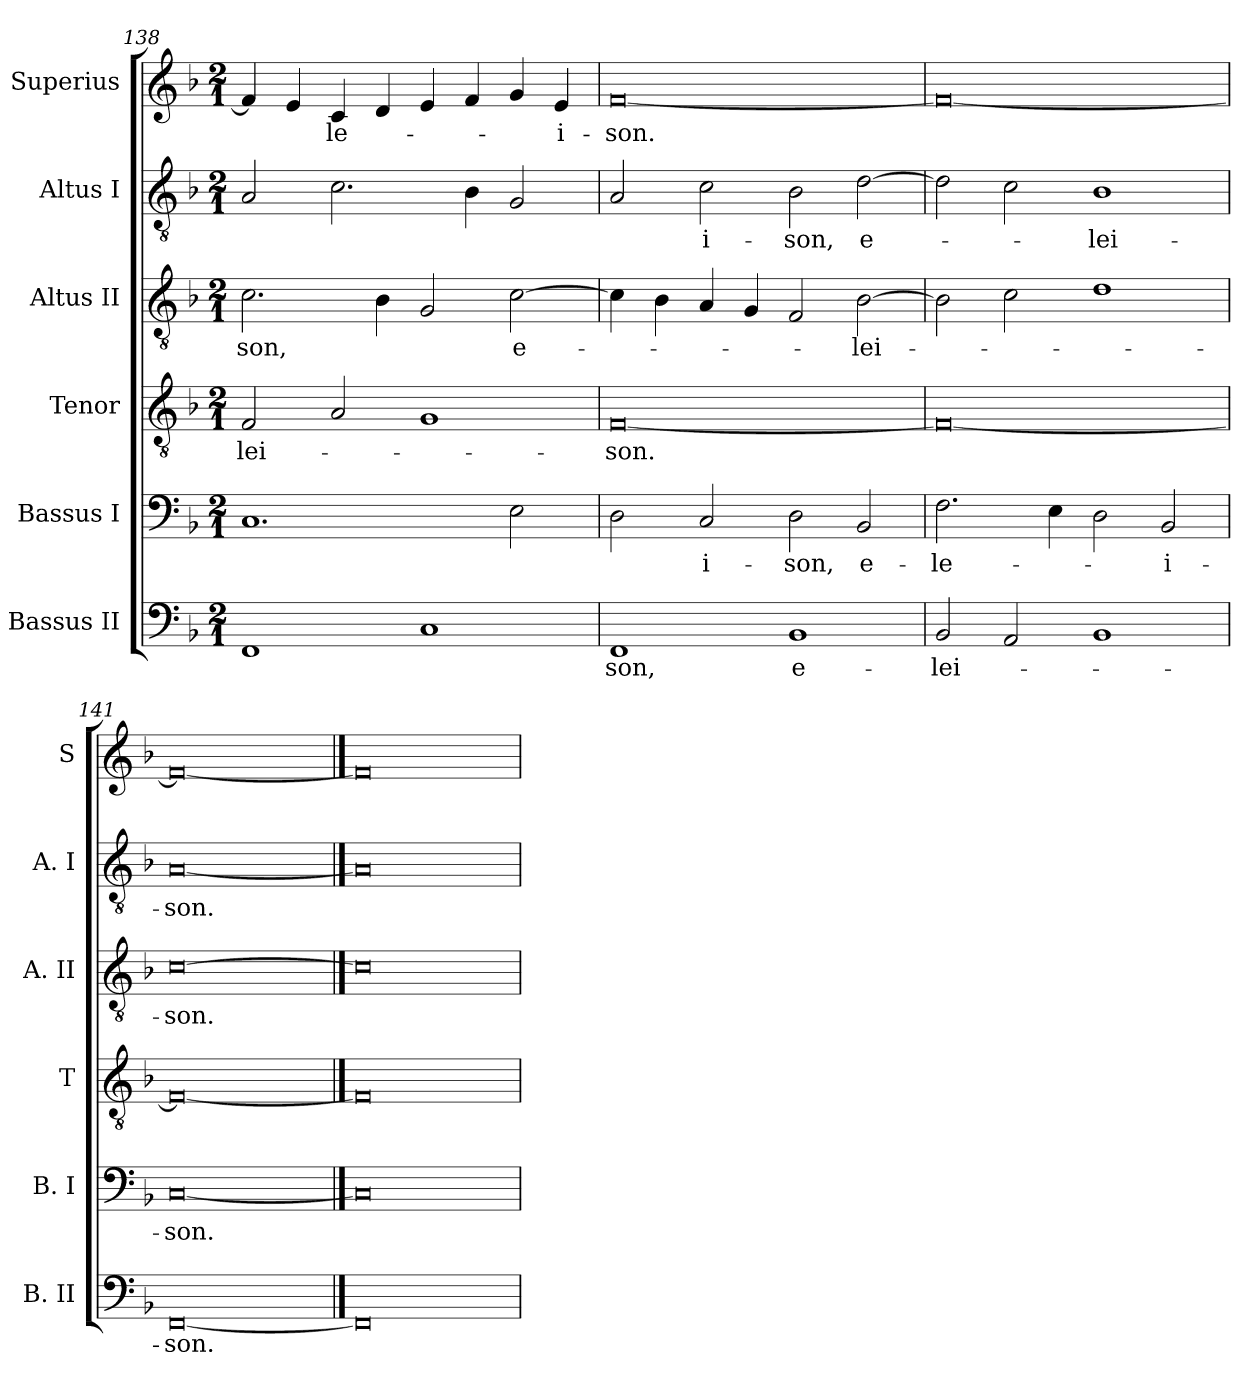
**kern	**text	**kern	**text	**kern	**text	**kern	**text	**kern	**text	**kern	**text
*part6	*part6	*part5	*part5	*part4	*part4	*part3	*part3	*part2	*part2	*part1	*part1
*staff6	*staff6	*staff5	*staff5	*staff4	*staff4	*staff3	*staff3	*staff2	*staff2	*staff1	*staff1
*I"Bassus II	*	*I"Bassus I	*	*I"Tenor	*	*I"Altus II	*	*I"Altus I	*	*I"Superius	*
*I'B. II	*	*I'B. I	*	*I'T	*	*I'A. II	*	*I'A. I	*	*I'S	*
*clefF4	*	*clefF4	*	*clefGv2	*	*clefGv2	*	*clefGv2	*	*clefG2	*
*k[b-]	*	*k[b-]	*	*k[b-]	*	*k[b-]	*	*k[b-]	*	*k[b-]	*
*F:	*	*F:	*	*F:	*	*F:	*	*F:	*	*F:	*
*M2/1	*	*M2/1	*	*M2/1	*	*M2/1	*	*M2/1	*	*M2/1	*
=138	=138	=138	=138	=138	=138	=138	=138	=138	=138	=138	=138
1FF	.	1.C	.	2F	-lei-	2.c	-son,	2A	.	4f]	.
.	.	.	.	.	.	.	.	.	.	4e	.
.	.	.	.	2A	.	.	.	2.c	.	4c	-le-
.	.	.	.	.	.	4B-	.	.	.	4d	.
1C	.	.	.	1G	.	2G	.	.	.	4e	.
.	.	.	.	.	.	.	.	4B-	.	4f	.
.	.	2E	.	.	.	[2c	e-	2G	.	4g	.
.	.	.	.	.	.	.	.	.	.	4e	-i-
=139	=139	=139	=139	=139	=139	=139	=139	=139	=139	=139	=139
1FF	-son,	2D	.	[0F	-son.	4c]	.	2A	.	[0f	-son.
.	.	.	.	.	.	4B-	.	.	.	.	.
.	.	2C	-i-	.	.	4A	.	2c	-i-	.	.
.	.	.	.	.	.	4G	.	.	.	.	.
1BB-	e-	2D	-son,	.	.	2F	.	2B-	-son,	.	.
.	.	2BB-	e-	.	.	[2B-	-lei-	[2d	e-	.	.
=140	=140	=140	=140	=140	=140	=140	=140	=140	=140	=140	=140
2BB-	-lei-	2.F	-le-	0F_	.	2B-]	.	2d]	.	0f_	.
2AA	.	.	.	.	.	2c	.	2c	.	.	.
.	.	4E	.	.	.	.	.	.	.	.	.
1BB-	.	2D	.	.	.	1d	.	1B-	-lei-	.	.
.	.	2BB-	-i-	.	.	.	.	.	.	.	.
=141	=141	=141	=141	=141	=141	=141	=141	=141	=141	=141	=141
[0FF	-son.	[0C	-son.	0F_	.	[0c	-son.	[0A	-son.	0f_	.
==142	==142	==142	==142	==142	==142	==142	==142	==142	==142	==142	==142
0FF]	.	0C]	.	0F]	.	0c]	.	0A]	.	0f]	.
=	=	=	=	=	=	=	=	=	=	=	=
*-	*-	*-	*-	*-	*-	*-	*-	*-	*-	*-	*-
